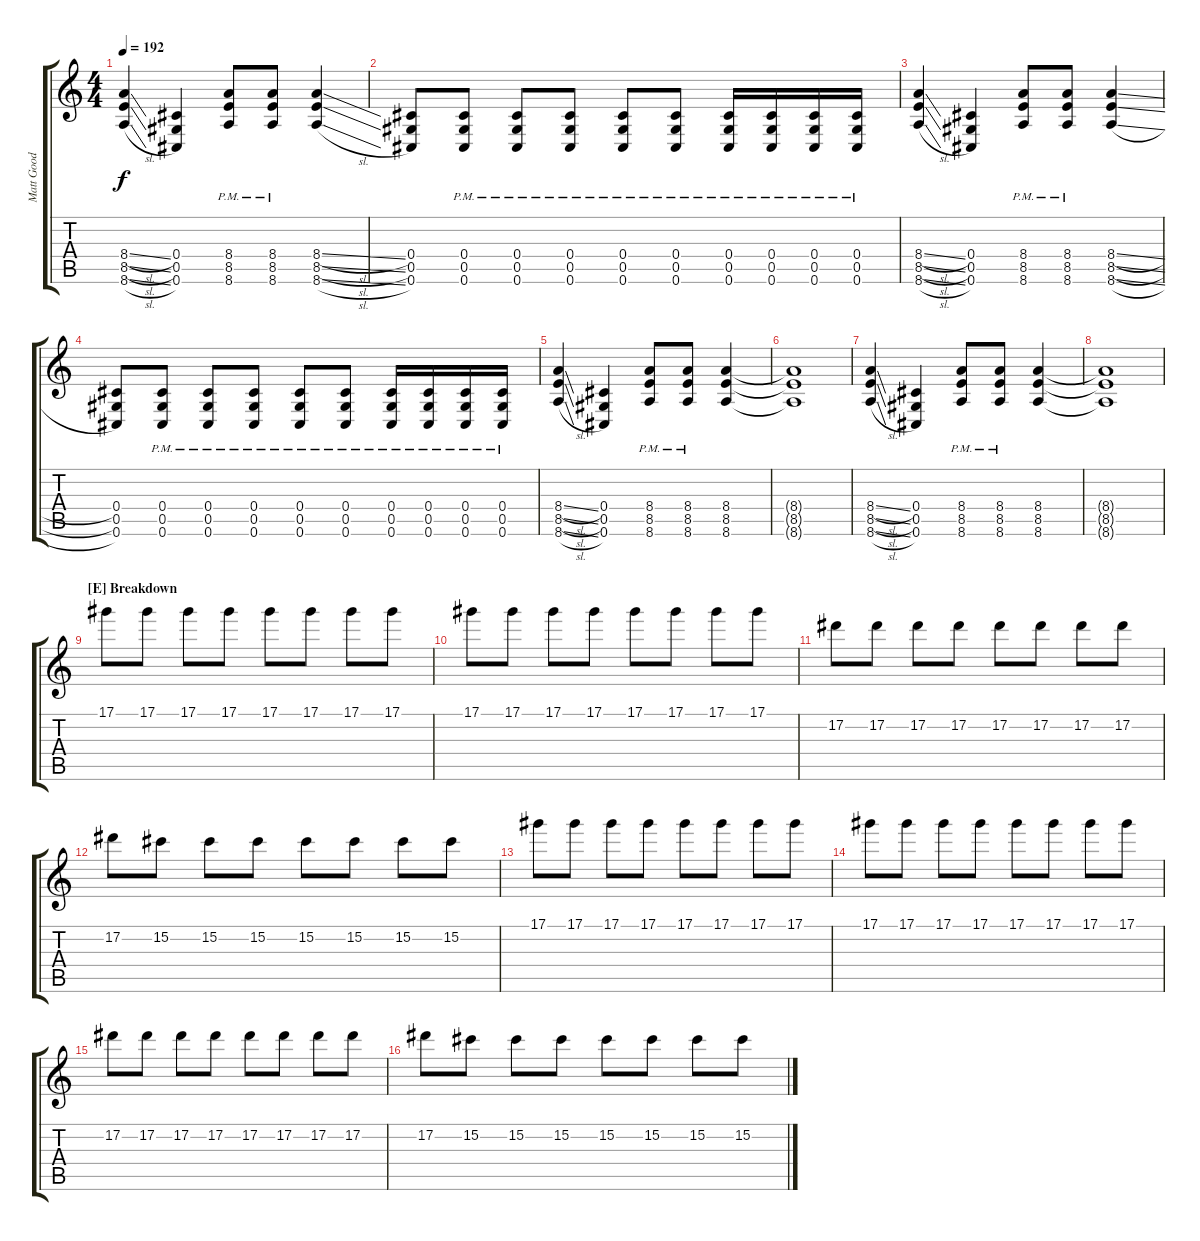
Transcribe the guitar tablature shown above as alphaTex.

\track ("Matt Good" "Matt Good") {instrument distortionguitar}
\staff {score tabs}
\tuning (Eb4 Bb3 Gb3 Db3 Ab2 Db2) {hide}
\ts (4 4)
\tempo 192
\clef g2
\ks c
(8.4{sl} 8.5{sl} 8.6{sl}).4{dy f} (0.4 0.5 0.6).4 (8.4{pm} 8.5{pm} 8.6{pm}).8 (8.4{pm} 8.5{pm} 8.6{pm}).8 (8.4{sl} 8.5{sl} 8.6{sl}).4 |
(0.4 0.5 0.6).8 (0.4{pm} 0.5{pm} 0.6{pm}).8 (0.4{pm} 0.5{pm} 0.6{pm}).8 (0.4{pm} 0.5{pm} 0.6{pm}).8 (0.4{pm} 0.5{pm} 0.6{pm}).8 (0.4{pm} 0.5{pm} 0.6{pm}).8 (0.4{pm} 0.5{pm} 0.6{pm}).16 (0.4{pm} 0.5{pm} 0.6{pm}).16 (0.4{pm} 0.5{pm} 0.6{pm}).16 (0.4{pm} 0.5{pm} 0.6{pm}).16 |
(8.4{sl} 8.5{sl} 8.6{sl}).4 (0.4 0.5 0.6).4 (8.4{pm} 8.5{pm} 8.6{pm}).8 (8.4{pm} 8.5{pm} 8.6{pm}).8 (8.4{sl} 8.5{sl} 8.6{sl}).4 |
(0.4 0.5 0.6).8 (0.4{pm} 0.5{pm} 0.6{pm}).8 (0.4{pm} 0.5{pm} 0.6{pm}).8 (0.4{pm} 0.5{pm} 0.6{pm}).8 (0.4{pm} 0.5{pm} 0.6{pm}).8 (0.4{pm} 0.5{pm} 0.6{pm}).8 (0.4{pm} 0.5{pm} 0.6{pm}).16 (0.4{pm} 0.5{pm} 0.6{pm}).16 (0.4{pm} 0.5{pm} 0.6{pm}).16 (0.4{pm} 0.5{pm} 0.6{pm}).16 |
(8.4{sl} 8.5{sl} 8.6{sl}).4 (0.4 0.5 0.6).4 (8.4{pm} 8.5{pm} 8.6{pm}).8 (8.4{pm} 8.5{pm} 8.6{pm}).8 (8.4 8.5 8.6).4 |
(8.4{t} 8.5{t} 8.6{t}).1 |
(8.4{sl} 8.5{sl} 8.6{sl}).4 (0.4 0.5 0.6).4 (8.4{pm} 8.5{pm} 8.6{pm}).8 (8.4{pm} 8.5{pm} 8.6{pm}).8 (8.4 8.5 8.6).4 |
(8.4{t} 8.5{t} 8.6{t}).1 |
\section ("" "[E] Breakdown")
17.1.8 17.1.8 17.1.8 17.1.8 17.1.8 17.1.8 17.1.8 17.1.8 |
17.1.8 17.1.8 17.1.8 17.1.8 17.1.8 17.1.8 17.1.8 17.1.8 |
17.2.8 17.2.8 17.2.8 17.2.8 17.2.8 17.2.8 17.2.8 17.2.8 |
17.2.8 15.2.8 15.2.8 15.2.8 15.2.8 15.2.8 15.2.8 15.2.8 |
17.1.8 17.1.8 17.1.8 17.1.8 17.1.8 17.1.8 17.1.8 17.1.8 |
17.1.8 17.1.8 17.1.8 17.1.8 17.1.8 17.1.8 17.1.8 17.1.8 |
17.2.8 17.2.8 17.2.8 17.2.8 17.2.8 17.2.8 17.2.8 17.2.8 |
17.2.8 15.2.8 15.2.8 15.2.8 15.2.8 15.2.8 15.2.8 15.2.8
